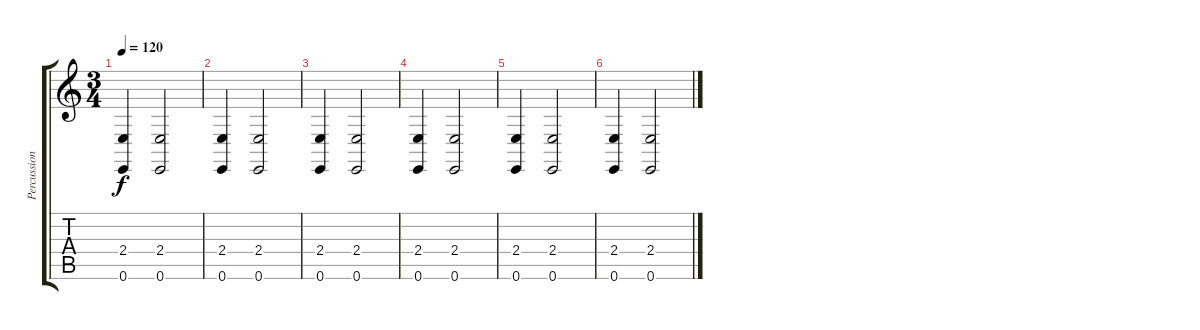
\track ("Percussion" "Percussion") {instrument melodictom}
\staff {score tabs}
\tuning (E4 B3 G3 D3 A2 E2) {hide}
\ts (3 4)
\tempo 120
\clef g2
\ks c
(2.4 0.6).4{dy f} (2.4 0.6).2 |
(2.4 0.6).4 (2.4 0.6).2 |
(2.4 0.6).4 (2.4 0.6).2 |
(2.4 0.6).4 (2.4 0.6).2 |
(2.4 0.6).4 (2.4 0.6).2 |
(2.4 0.6).4 (2.4 0.6).2
